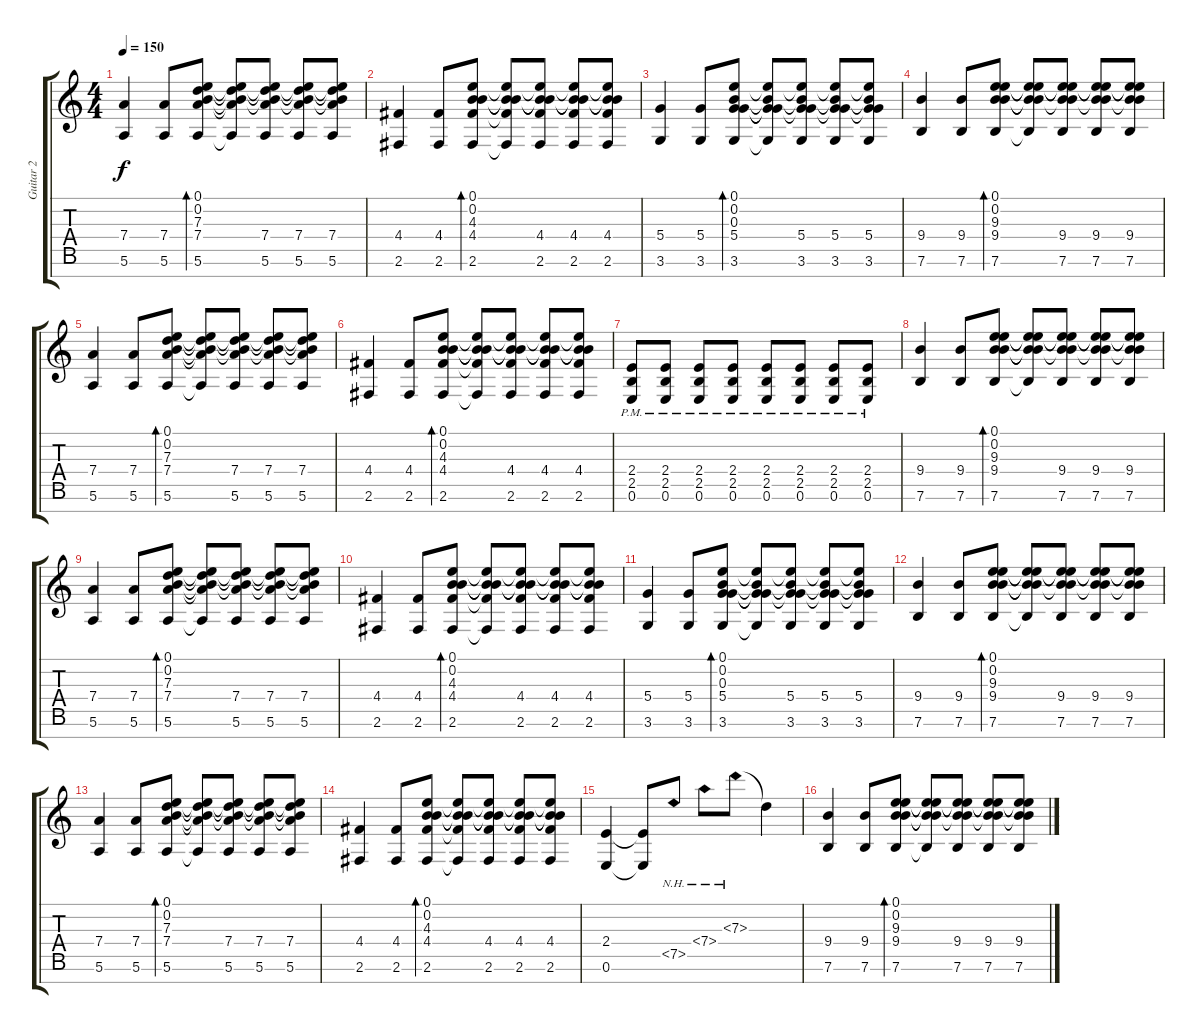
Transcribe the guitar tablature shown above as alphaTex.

\track ("Guitar 2" "Guitar 2") {instrument overdrivenguitar}
\staff {score tabs}
\tuning (E4 B3 G3 D3 A2 E2 B1) {hide}
\ts (4 4)
\tempo 150
\clef g2
\ks c
(7.4 5.6).4{dy f} (7.4 5.6).8 (0.1 0.2 7.3 7.4 5.6).8{bd 120} (0.1{t} 0.2{t} 7.3{t} 7.4{t} 5.6{t}).8 (0.1{t} 0.2{t} 7.3{t} 7.4 5.6).8 (0.1{t} 0.2{t} 7.3{t} 7.4 5.6).8 (0.1{t} 0.2{t} 7.3{t} 7.4 5.6).8 |
(4.4 2.6).4 (4.4 2.6).8 (0.1 0.2 4.3 4.4 2.6).8{bd 120} (0.1{t} 0.2{t} 4.3{t} 4.4{t} 2.6{t}).8 (0.1{t} 0.2{t} 4.3{t} 4.4 2.6).8 (0.1{t} 0.2{t} 4.3{t} 4.4 2.6).8 (0.1{t} 0.2{t} 4.3{t} 4.4 2.6).8 |
(5.4 3.6).4 (5.4 3.6).8 (0.1 0.2 0.3 5.4 3.6).8{bd 120} (0.1{t} 0.2{t} 0.3{t} 5.4{t} 3.6{t}).8 (0.1{t} 0.2{t} 0.3{t} 5.4 3.6).8 (0.1{t} 0.2{t} 0.3{t} 5.4 3.6).8 (0.1{t} 0.2{t} 0.3{t} 5.4 3.6).8 |
(9.4 7.6).4 (9.4 7.6).8 (0.1 0.2 9.3 9.4 7.6).8{bd 120} (0.1{t} 0.2{t} 9.3{t} 9.4{t} 7.6{t}).8 (0.1{t} 0.2{t} 9.3{t} 9.4 7.6).8 (0.1{t} 0.2{t} 9.3{t} 9.4 7.6).8 (0.1{t} 0.2{t} 9.3{t} 9.4 7.6).8 |
(7.4 5.6).4 (7.4 5.6).8 (0.1 0.2 7.3 7.4 5.6).8{bd 120} (0.1{t} 0.2{t} 7.3{t} 7.4{t} 5.6{t}).8 (0.1{t} 0.2{t} 7.3{t} 7.4 5.6).8 (0.1{t} 0.2{t} 7.3{t} 7.4 5.6).8 (0.1{t} 0.2{t} 7.3{t} 7.4 5.6).8 |
(4.4 2.6).4 (4.4 2.6).8 (0.1 0.2 4.3 4.4 2.6).8{bd 120} (0.1{t} 0.2{t} 4.3{t} 4.4{t} 2.6{t}).8 (0.1{t} 0.2{t} 4.3{t} 4.4 2.6).8 (0.1{t} 0.2{t} 4.3{t} 4.4 2.6).8 (0.1{t} 0.2{t} 4.3{t} 4.4 2.6).8 |
(2.4{pm} 2.5{pm} 0.6{pm}).8 (2.4{pm} 2.5{pm} 0.6{pm}).8 (2.4{pm} 2.5{pm} 0.6{pm}).8 (2.4{pm} 2.5{pm} 0.6{pm}).8 (2.4{pm} 2.5{pm} 0.6{pm}).8 (2.4{pm} 2.5{pm} 0.6{pm}).8 (2.4{pm} 2.5{pm} 0.6{pm}).8 (2.4{pm} 2.5{pm} 0.6{pm}).8 |
(9.4 7.6).4{instrument distortionguitar} (9.4 7.6).8 (0.1 0.2 9.3 9.4 7.6).8{bd 120} (0.1{t} 0.2{t} 9.3{t} 9.4{t} 7.6{t}).8 (0.1{t} 0.2{t} 9.3{t} 9.4 7.6).8 (0.1{t} 0.2{t} 9.3{t} 9.4 7.6).8 (0.1{t} 0.2{t} 9.3{t} 9.4 7.6).8 |
(7.4 5.6).4 (7.4 5.6).8 (0.1 0.2 7.3 7.4 5.6).8{bd 120} (0.1{t} 0.2{t} 7.3{t} 7.4{t} 5.6{t}).8 (0.1{t} 0.2{t} 7.3{t} 7.4 5.6).8 (0.1{t} 0.2{t} 7.3{t} 7.4 5.6).8 (0.1{t} 0.2{t} 7.3{t} 7.4 5.6).8 |
(4.4 2.6).4 (4.4 2.6).8 (0.1 0.2 4.3 4.4 2.6).8{bd 120} (0.1{t} 0.2{t} 4.3{t} 4.4{t} 2.6{t}).8 (0.1{t} 0.2{t} 4.3{t} 4.4 2.6).8 (0.1{t} 0.2{t} 4.3{t} 4.4 2.6).8 (0.1{t} 0.2{t} 4.3{t} 4.4 2.6).8 |
(5.4 3.6).4 (5.4 3.6).8 (0.1 0.2 0.3 5.4 3.6).8{bd 120} (0.1{t} 0.2{t} 0.3{t} 5.4{t} 3.6{t}).8 (0.1{t} 0.2{t} 0.3{t} 5.4 3.6).8 (0.1{t} 0.2{t} 0.3{t} 5.4 3.6).8 (0.1{t} 0.2{t} 0.3{t} 5.4 3.6).8 |
(9.4 7.6).4 (9.4 7.6).8 (0.1 0.2 9.3 9.4 7.6).8{bd 120} (0.1{t} 0.2{t} 9.3{t} 9.4{t} 7.6{t}).8 (0.1{t} 0.2{t} 9.3{t} 9.4 7.6).8 (0.1{t} 0.2{t} 9.3{t} 9.4 7.6).8 (0.1{t} 0.2{t} 9.3{t} 9.4 7.6).8 |
(7.4 5.6).4 (7.4 5.6).8 (0.1 0.2 7.3 7.4 5.6).8{bd 120} (0.1{t} 0.2{t} 7.3{t} 7.4{t} 5.6{t}).8 (0.1{t} 0.2{t} 7.3{t} 7.4 5.6).8 (0.1{t} 0.2{t} 7.3{t} 7.4 5.6).8 (0.1{t} 0.2{t} 7.3{t} 7.4 5.6).8 |
(4.4 2.6).4 (4.4 2.6).8 (0.1 0.2 4.3 4.4 2.6).8{bd 120} (0.1{t} 0.2{t} 4.3{t} 4.4{t} 2.6{t}).8 (0.1{t} 0.2{t} 4.3{t} 4.4 2.6).8 (0.1{t} 0.2{t} 4.3{t} 4.4 2.6).8 (0.1{t} 0.2{t} 4.3{t} 4.4 2.6).8 |
(2.4 0.6).4 (2.4{t} 0.6{t}).8 7.5{nh}.8 7.4{nh}.8 7.3{nh}.8 7.3{t}.4 |
(9.4 7.6).4{instrument distortionguitar} (9.4 7.6).8 (0.1 0.2 9.3 9.4 7.6).8{bd 120} (0.1{t} 0.2{t} 9.3{t} 9.4{t} 7.6{t}).8 (0.1{t} 0.2{t} 9.3{t} 9.4 7.6).8 (0.1{t} 0.2{t} 9.3{t} 9.4 7.6).8 (0.1{t} 0.2{t} 9.3{t} 9.4 7.6).8
